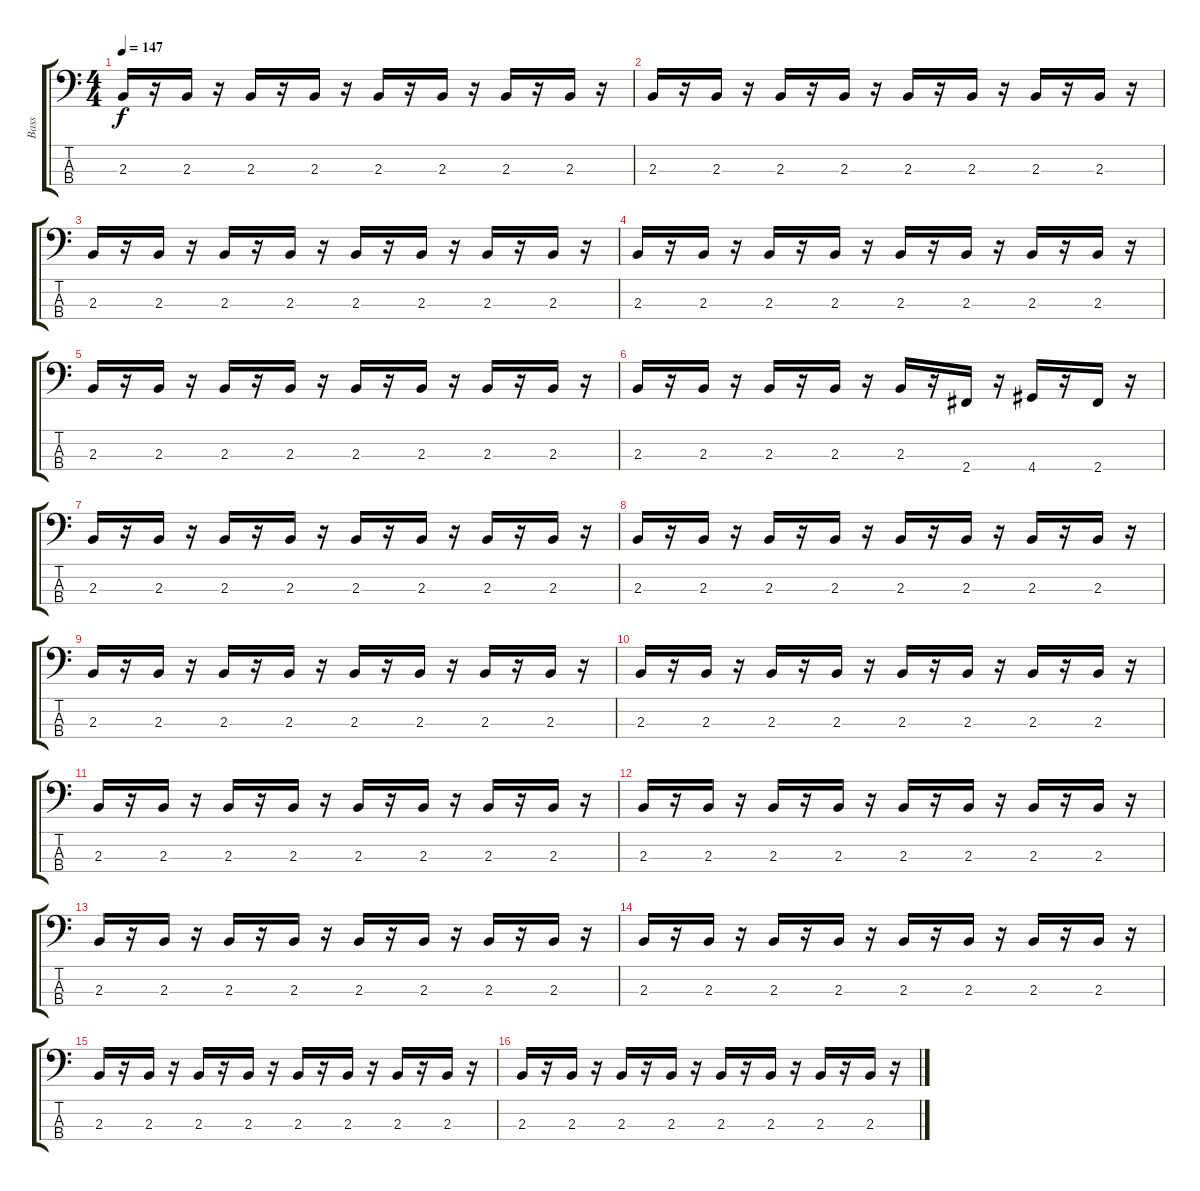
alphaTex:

\track ("Bass" "Bass") {instrument electricbasspick}
\staff {score tabs}
\tuning (G2 D2 A1 E1) {hide}
\ts (4 4)
\tempo 147
\clef f4
\ks c
2.3.16{dy f} r.16 2.3.16 r.16 2.3.16 r.16 2.3.16 r.16 2.3.16 r.16 2.3.16 r.16 2.3.16 r.16 2.3.16 r.16 |
2.3.16 r.16 2.3.16 r.16 2.3.16 r.16 2.3.16 r.16 2.3.16 r.16 2.3.16 r.16 2.3.16 r.16 2.3.16 r.16 |
2.3.16 r.16 2.3.16 r.16 2.3.16 r.16 2.3.16 r.16 2.3.16 r.16 2.3.16 r.16 2.3.16 r.16 2.3.16 r.16 |
2.3.16 r.16 2.3.16 r.16 2.3.16 r.16 2.3.16 r.16 2.3.16 r.16 2.3.16 r.16 2.3.16 r.16 2.3.16 r.16 |
2.3.16 r.16 2.3.16 r.16 2.3.16 r.16 2.3.16 r.16 2.3.16 r.16 2.3.16 r.16 2.3.16 r.16 2.3.16 r.16 |
2.3.16 r.16 2.3.16 r.16 2.3.16 r.16 2.3.16 r.16 2.3.16 r.16 2.4.16 r.16 4.4.16 r.16 2.4.16 r.16 |
2.3.16 r.16 2.3.16 r.16 2.3.16 r.16 2.3.16 r.16 2.3.16 r.16 2.3.16 r.16 2.3.16 r.16 2.3.16 r.16 |
2.3.16 r.16 2.3.16 r.16 2.3.16 r.16 2.3.16 r.16 2.3.16 r.16 2.3.16 r.16 2.3.16 r.16 2.3.16 r.16 |
2.3.16 r.16 2.3.16 r.16 2.3.16 r.16 2.3.16 r.16 2.3.16 r.16 2.3.16 r.16 2.3.16 r.16 2.3.16 r.16 |
2.3.16 r.16 2.3.16 r.16 2.3.16 r.16 2.3.16 r.16 2.3.16 r.16 2.3.16 r.16 2.3.16 r.16 2.3.16 r.16 |
2.3.16 r.16 2.3.16 r.16 2.3.16 r.16 2.3.16 r.16 2.3.16 r.16 2.3.16 r.16 2.3.16 r.16 2.3.16 r.16 |
2.3.16 r.16 2.3.16 r.16 2.3.16 r.16 2.3.16 r.16 2.3.16 r.16 2.3.16 r.16 2.3.16 r.16 2.3.16 r.16 |
2.3.16 r.16 2.3.16 r.16 2.3.16 r.16 2.3.16 r.16 2.3.16 r.16 2.3.16 r.16 2.3.16 r.16 2.3.16 r.16 |
2.3.16 r.16 2.3.16 r.16 2.3.16 r.16 2.3.16 r.16 2.3.16 r.16 2.3.16 r.16 2.3.16 r.16 2.3.16 r.16 |
2.3.16 r.16 2.3.16 r.16 2.3.16 r.16 2.3.16 r.16 2.3.16 r.16 2.3.16 r.16 2.3.16 r.16 2.3.16 r.16 |
2.3.16 r.16 2.3.16 r.16 2.3.16 r.16 2.3.16 r.16 2.3.16 r.16 2.3.16 r.16 2.3.16 r.16 2.3.16 r.16
